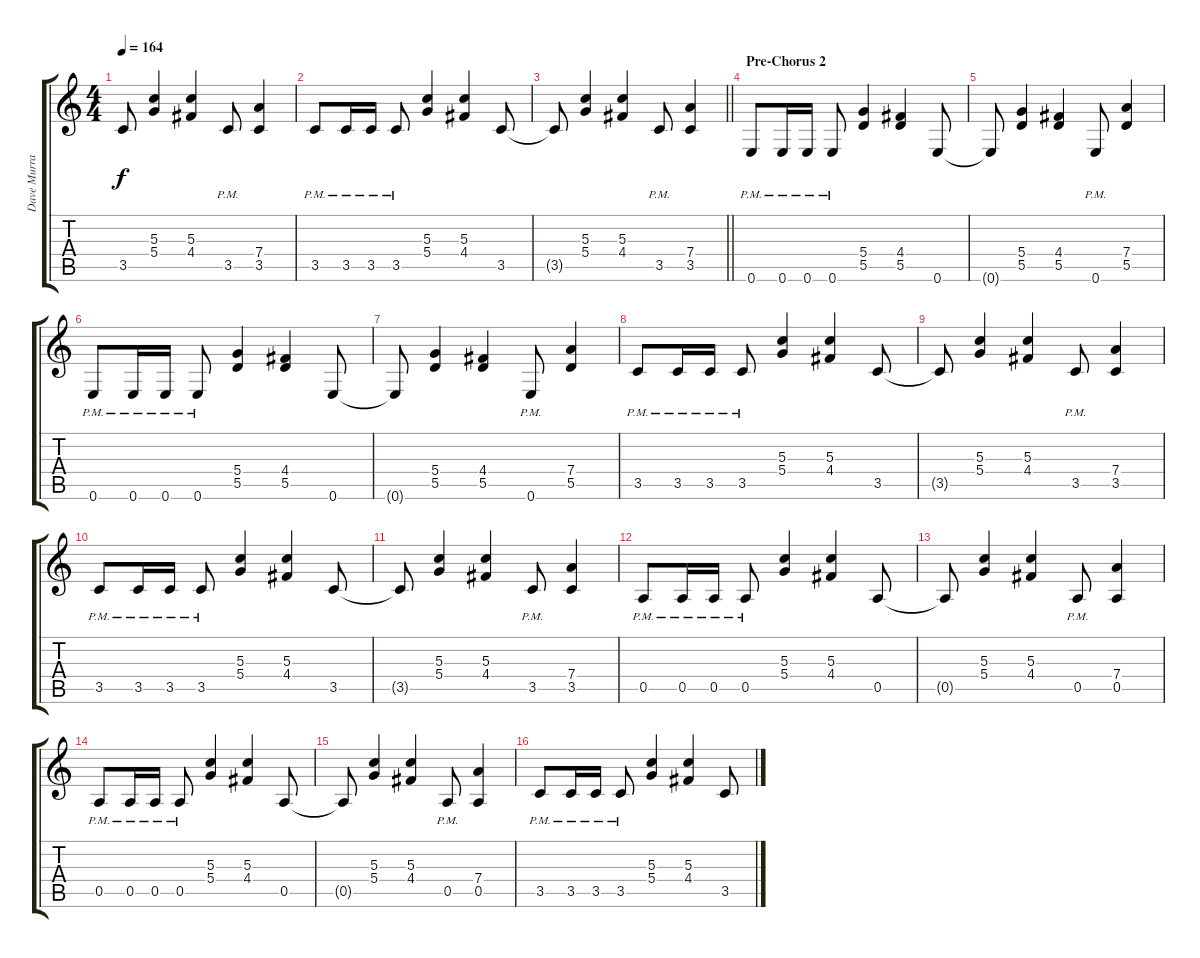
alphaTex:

\track ("Dave Murray" "Dave Murra") {instrument overdrivenguitar}
\staff {score tabs}
\tuning (E4 B3 G3 D3 A2 E2) {hide}
\ts (4 4)
\tempo 164
\clef g2
\ks c
3.5{t}.8{dy f} (5.3 5.4).4 (5.3 4.4).4 3.5{pm}.8 (7.4 3.5).4 |
3.5{pm}.8 3.5{pm}.16 3.5{pm}.16 3.5{pm}.8 (5.3 5.4).4 (5.3 4.4).4 3.5.8 |
\barLineRight lightlight
3.5{t}.8 (5.3 5.4).4 (5.3 4.4).4 3.5{pm}.8 (7.4 3.5).4 |
\section ("" "Pre-Chorus 2")
0.6{pm}.8 0.6{pm}.16 0.6{pm}.16 0.6{pm}.8 (5.4 5.5).4 (4.4 5.5).4 0.6.8 |
0.6{t}.8 (5.4 5.5).4 (4.4 5.5).4 0.6{pm}.8 (7.4 5.5).4 |
0.6{pm}.8 0.6{pm}.16 0.6{pm}.16 0.6{pm}.8 (5.4 5.5).4 (4.4 5.5).4 0.6.8 |
0.6{t}.8 (5.4 5.5).4 (4.4 5.5).4 0.6{pm}.8 (7.4 5.5).4 |
3.5{pm}.8 3.5{pm}.16 3.5{pm}.16 3.5{pm}.8 (5.3 5.4).4 (5.3 4.4).4 3.5.8 |
3.5{t}.8 (5.3 5.4).4 (5.3 4.4).4 3.5{pm}.8 (7.4 3.5).4 |
3.5{pm}.8 3.5{pm}.16 3.5{pm}.16 3.5{pm}.8 (5.3 5.4).4 (5.3 4.4).4 3.5.8 |
3.5{t}.8 (5.3 5.4).4 (5.3 4.4).4 3.5{pm}.8 (7.4 3.5).4 |
0.5{pm}.8 0.5{pm}.16 0.5{pm}.16 0.5{pm}.8 (5.3 5.4).4 (5.3 4.4).4 0.5.8 |
0.5{t}.8 (5.3 5.4).4 (5.3 4.4).4 0.5{pm}.8 (7.4 0.5).4 |
0.5{pm}.8 0.5{pm}.16 0.5{pm}.16 0.5{pm}.8 (5.3 5.4).4 (5.3 4.4).4 0.5.8 |
0.5{t}.8 (5.3 5.4).4 (5.3 4.4).4 0.5{pm}.8 (7.4 0.5).4 |
3.5{pm}.8 3.5{pm}.16 3.5{pm}.16 3.5{pm}.8 (5.3 5.4).4 (5.3 4.4).4 3.5.8
